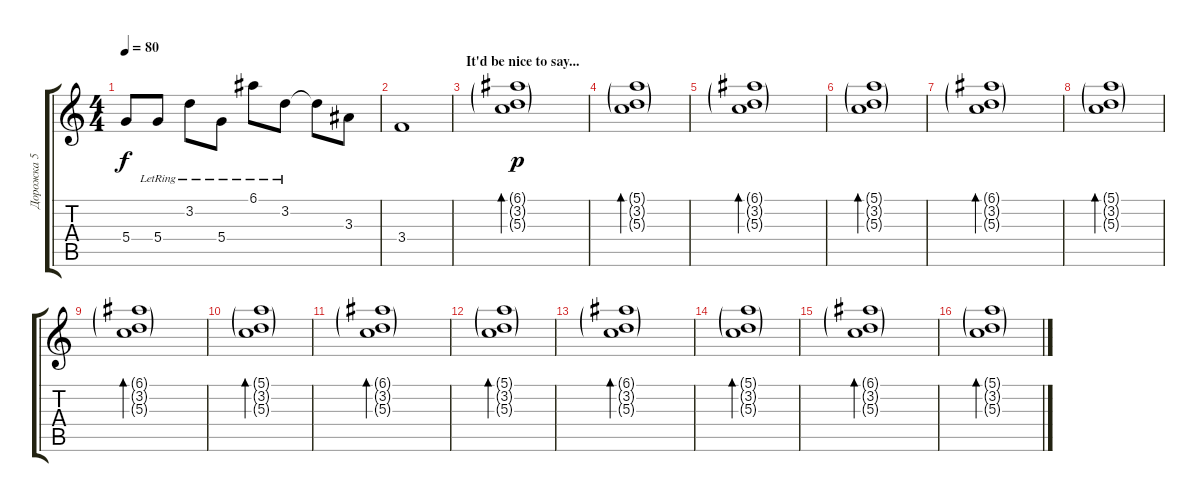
\track ("Дорожка 5" "Дорожка 5") {instrument overdrivenguitar}
\staff {score tabs}
\tuning (E4 B3 G3 D3 A2 E2) {hide}
\ts (4 4)
\tempo 80
\clef g2
\ks c
5.4.8{dy f} 5.4{lr}.8 3.2{lr}.8 5.4{lr}.8 6.1{lr}.8 3.2{lr}.8 3.2{t}.8 3.3.8 |
3.4.1 |
\section ("" "It'd be nice to say...")
(6.1{g} 3.2{g} 5.3{g}).1{bd 240 dy p} |
(5.1{g} 3.2{g} 5.3{g}).1{bd 240} |
(6.1{g} 3.2{g} 5.3{g}).1{bd 240} |
(5.1{g} 3.2{g} 5.3{g}).1{bd 240} |
(6.1{g} 3.2{g} 5.3{g}).1{bd 240} |
(5.1{g} 3.2{g} 5.3{g}).1{bd 240} |
(6.1{g} 3.2{g} 5.3{g}).1{bd 240} |
(5.1{g} 3.2{g} 5.3{g}).1{bd 240} |
(6.1{g} 3.2{g} 5.3{g}).1{bd 240} |
(5.1{g} 3.2{g} 5.3{g}).1{bd 240} |
(6.1{g} 3.2{g} 5.3{g}).1{bd 240} |
(5.1{g} 3.2{g} 5.3{g}).1{bd 240} |
(6.1{g} 3.2{g} 5.3{g}).1{bd 240} |
(5.1{g} 3.2{g} 5.3{g}).1{bd 240}
